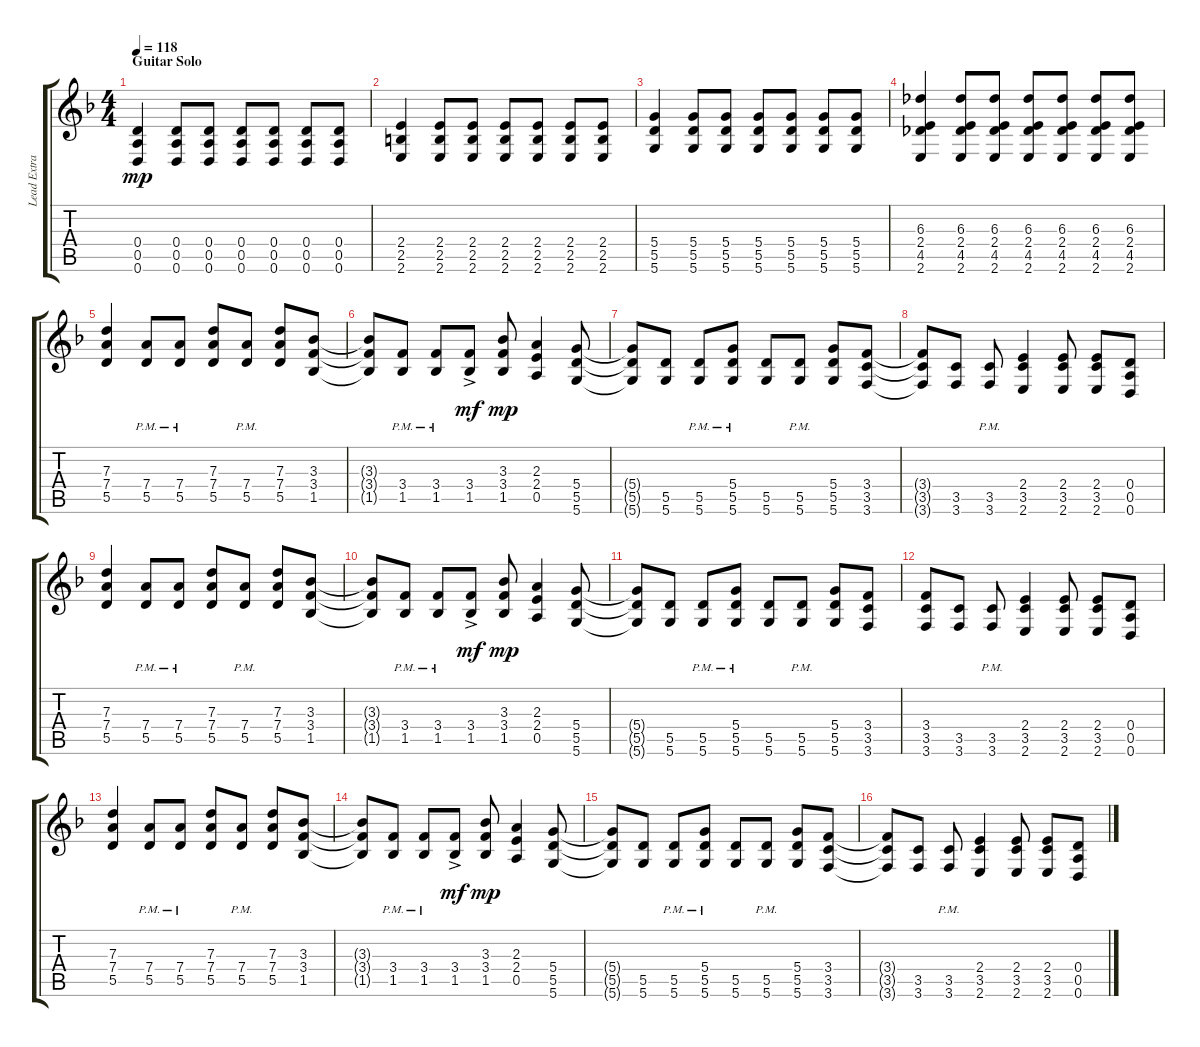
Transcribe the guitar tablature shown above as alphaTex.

\track ("Lead Extra" "Lead Extra") {instrument distortionguitar}
\staff {score tabs}
\tuning (E4 B3 G3 D3 A2 D2) {hide}
\ts (4 4)
\section ("" "Guitar Solo")
\tempo 118
\clef g2
\ks f
(0.4 0.5 0.6).4{dy mp} (0.4 0.5 0.6).8 (0.4 0.5 0.6).8 (0.4 0.5 0.6).8 (0.4 0.5 0.6).8 (0.4 0.5 0.6).8 (0.4 0.5 0.6).8 |
(2.4 2.5 2.6).4 (2.4 2.5 2.6).8 (2.4 2.5 2.6).8 (2.4 2.5 2.6).8 (2.4 2.5 2.6).8 (2.4 2.5 2.6).8 (2.4 2.5 2.6).8 |
(5.4 5.5 5.6).4 (5.4 5.5 5.6).8 (5.4 5.5 5.6).8 (5.4 5.5 5.6).8 (5.4 5.5 5.6).8 (5.4 5.5 5.6).8 (5.4 5.5 5.6).8 |
(6.3 2.4 4.5 2.6).4 (6.3 2.4 4.5 2.6).8 (6.3 2.4 4.5 2.6).8 (6.3 2.4 4.5 2.6).8 (6.3 2.4 4.5 2.6).8 (6.3 2.4 4.5 2.6).8 (6.3 2.4 4.5 2.6).8 |
(7.3 7.4 5.5).4 (7.4{pm} 5.5{pm}).8 (7.4{pm} 5.5{pm}).8 (7.3 7.4 5.5).8 (7.4{pm} 5.5{pm}).8 (7.3 7.4 5.5).8 (3.3 3.4 1.5).8 |
(3.3{t} 3.4{t} 1.5{t}).8 (3.4{pm} 1.5{pm}).8 (3.4{pm} 1.5{pm}).8 (3.4{ac} 1.5{ac}).8{dy mf} (3.3 3.4 1.5).8{dy mp} (2.3 2.4 0.5).4 (5.4 5.5 5.6).8 |
(5.4{t} 5.5{t} 5.6{t}).8 (5.5 5.6).8 (5.5{pm} 5.6{pm}).8 (5.4{pm} 5.5{pm} 5.6{pm}).8 (5.5 5.6).8 (5.5{pm} 5.6{pm}).8 (5.4 5.5 5.6).8 (3.4 3.5 3.6).8 |
(3.4{t} 3.5{t} 3.6{t}).8 (3.5 3.6).8 (3.5{pm} 3.6{pm}).8 (2.4 3.5 2.6).4 (2.4 3.5 2.6).8 (2.4 3.5 2.6).8 (0.4 0.5 0.6).8 |
(7.3 7.4 5.5).4 (7.4{pm} 5.5{pm}).8 (7.4{pm} 5.5{pm}).8 (7.3 7.4 5.5).8 (7.4{pm} 5.5{pm}).8 (7.3 7.4 5.5).8 (3.3 3.4 1.5).8 |
(3.3{t} 3.4{t} 1.5{t}).8 (3.4{pm} 1.5{pm}).8 (3.4{pm} 1.5{pm}).8 (3.4{ac} 1.5{ac}).8{dy mf} (3.3 3.4 1.5).8{dy mp} (2.3 2.4 0.5).4 (5.4 5.5 5.6).8 |
(5.4{t} 5.5{t} 5.6{t}).8 (5.5 5.6).8 (5.5{pm} 5.6{pm}).8 (5.4{pm} 5.5{pm} 5.6{pm}).8 (5.5 5.6).8 (5.5{pm} 5.6{pm}).8 (5.4 5.5 5.6).8 (3.4 3.5 3.6).8 |
(3.4 3.5 3.6).8 (3.5 3.6).8 (3.5{pm} 3.6{pm}).8 (2.4 3.5 2.6).4 (2.4 3.5 2.6).8 (2.4 3.5 2.6).8 (0.4 0.5 0.6).8 |
(7.3 7.4 5.5).4 (7.4{pm} 5.5{pm}).8 (7.4{pm} 5.5{pm}).8 (7.3 7.4 5.5).8 (7.4{pm} 5.5{pm}).8 (7.3 7.4 5.5).8 (3.3 3.4 1.5).8 |
(3.3{t} 3.4{t} 1.5{t}).8 (3.4{pm} 1.5{pm}).8 (3.4{pm} 1.5{pm}).8 (3.4{ac} 1.5{ac}).8{dy mf} (3.3 3.4 1.5).8{dy mp} (2.3 2.4 0.5).4 (5.4 5.5 5.6).8 |
(5.4{t} 5.5{t} 5.6{t}).8 (5.5 5.6).8 (5.5{pm} 5.6{pm}).8 (5.4{pm} 5.5{pm} 5.6{pm}).8 (5.5 5.6).8 (5.5{pm} 5.6{pm}).8 (5.4 5.5 5.6).8 (3.4 3.5 3.6).8 |
(3.4{t} 3.5{t} 3.6{t}).8 (3.5 3.6).8 (3.5{pm} 3.6{pm}).8 (2.4 3.5 2.6).4 (2.4 3.5 2.6).8 (2.4 3.5 2.6).8 (0.4 0.5 0.6).8
